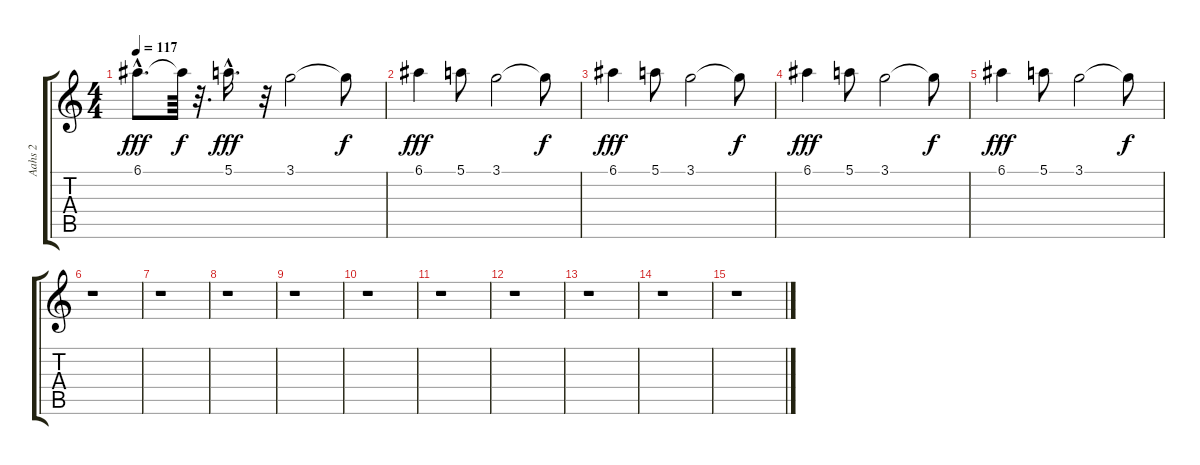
\track ("Aahs 2" "Aahs 2") {instrument acousticbass}
\staff {score tabs}
\tuning (E4 B3 G3 D3 A2 E2) {hide}
\ts (4 4)
\tempo 117
\clef g2
\ks c
6.1{hac}.8{d dy fff} 6.1{t}.64{dy f} r.32{d} 5.1{hac}.16{d dy fff} r.32 3.1.2 3.1{t}.8{dy f} |
6.1.4{dy fff} 5.1.8 3.1.2 3.1{t}.8{dy f} |
6.1.4{dy fff} 5.1.8 3.1.2 3.1{t}.8{dy f} |
6.1.4{dy fff} 5.1.8 3.1.2 3.1{t}.8{dy f} |
6.1.4{dy fff} 5.1.8 3.1.2 3.1{t}.8{dy f} |
r.1 |
r.1 |
r.1 |
r.1 |
r.1 |
r.1 |
r.1 |
r.1 |
r.1 |
r.1
